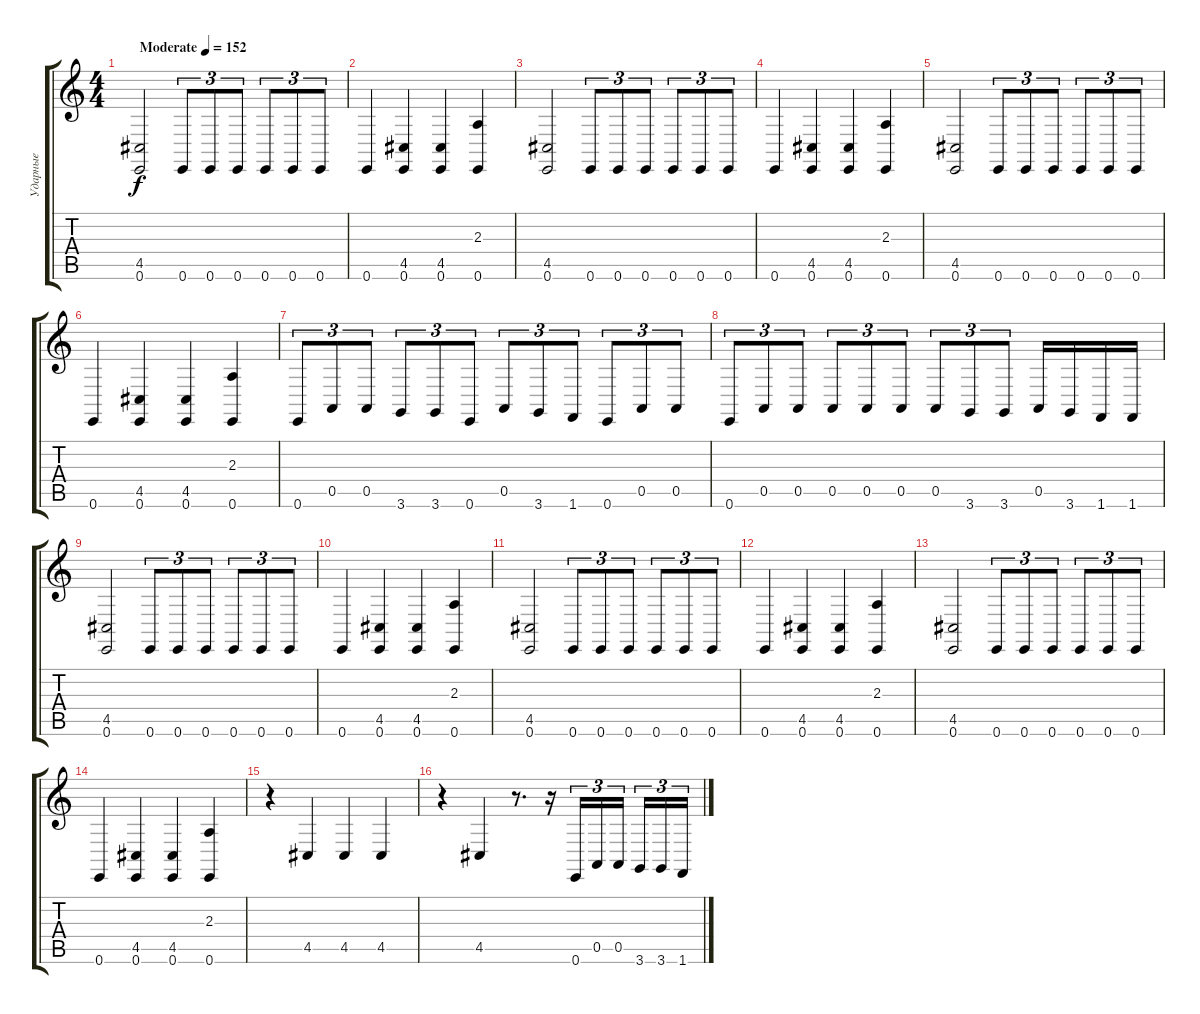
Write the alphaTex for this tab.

\track ("Ударные" "Ударные") {instrument acousticgrandpiano}
\staff {score tabs}
\tuning (E4 B3 G3 D3 A2 E2) {hide}
\ts (4 4)
\tempo (152 "Moderate")
\clef g2
\ks c
(4.5 0.6).2{dy f instrument acousticgrandpiano} 0.6.8{tu (3 2)} 0.6.8{tu (3 2)} 0.6.8{tu (3 2)} 0.6.8{tu (3 2)} 0.6.8{tu (3 2)} 0.6.8{tu (3 2)} |
0.6.4 (4.5 0.6).4 (4.5 0.6).4 (2.3 0.6).4 |
(4.5 0.6).2 0.6.8{tu (3 2)} 0.6.8{tu (3 2)} 0.6.8{tu (3 2)} 0.6.8{tu (3 2)} 0.6.8{tu (3 2)} 0.6.8{tu (3 2)} |
0.6.4 (4.5 0.6).4 (4.5 0.6).4 (2.3 0.6).4 |
(4.5 0.6).2 0.6.8{tu (3 2)} 0.6.8{tu (3 2)} 0.6.8{tu (3 2)} 0.6.8{tu (3 2)} 0.6.8{tu (3 2)} 0.6.8{tu (3 2)} |
0.6.4 (4.5 0.6).4 (4.5 0.6).4 (2.3 0.6).4 |
0.6.8{tu (3 2)} 0.5.8{tu (3 2)} 0.5.8{tu (3 2)} 3.6.8{tu (3 2)} 3.6.8{tu (3 2)} 0.6.8{tu (3 2)} 0.5.8{tu (3 2)} 3.6.8{tu (3 2)} 1.6.8{tu (3 2)} 0.6.8{tu (3 2)} 0.5.8{tu (3 2)} 0.5.8{tu (3 2)} |
0.6.8{tu (3 2)} 0.5.8{tu (3 2)} 0.5.8{tu (3 2)} 0.5.8{tu (3 2)} 0.5.8{tu (3 2)} 0.5.8{tu (3 2)} 0.5.8{tu (3 2)} 3.6.8{tu (3 2)} 3.6.8{tu (3 2)} 0.5.16 3.6.16 1.6.16 1.6.16 |
(4.5 0.6).2 0.6.8{tu (3 2)} 0.6.8{tu (3 2)} 0.6.8{tu (3 2)} 0.6.8{tu (3 2)} 0.6.8{tu (3 2)} 0.6.8{tu (3 2)} |
0.6.4 (4.5 0.6).4 (4.5 0.6).4 (2.3 0.6).4 |
(4.5 0.6).2 0.6.8{tu (3 2)} 0.6.8{tu (3 2)} 0.6.8{tu (3 2)} 0.6.8{tu (3 2)} 0.6.8{tu (3 2)} 0.6.8{tu (3 2)} |
0.6.4 (4.5 0.6).4 (4.5 0.6).4 (2.3 0.6).4 |
(4.5 0.6).2 0.6.8{tu (3 2)} 0.6.8{tu (3 2)} 0.6.8{tu (3 2)} 0.6.8{tu (3 2)} 0.6.8{tu (3 2)} 0.6.8{tu (3 2)} |
0.6.4 (4.5 0.6).4 (4.5 0.6).4 (2.3 0.6).4 |
r.4 4.5.4 4.5.4 4.5.4 |
r.4 4.5.4 r.8{d} r.16 0.6.16{tu (3 2)} 0.5.16{tu (3 2)} 0.5.16{tu (3 2) beam splitsecondary} 3.6.16{tu (3 2)} 3.6.16{tu (3 2)} 1.6.16{tu (3 2)}
